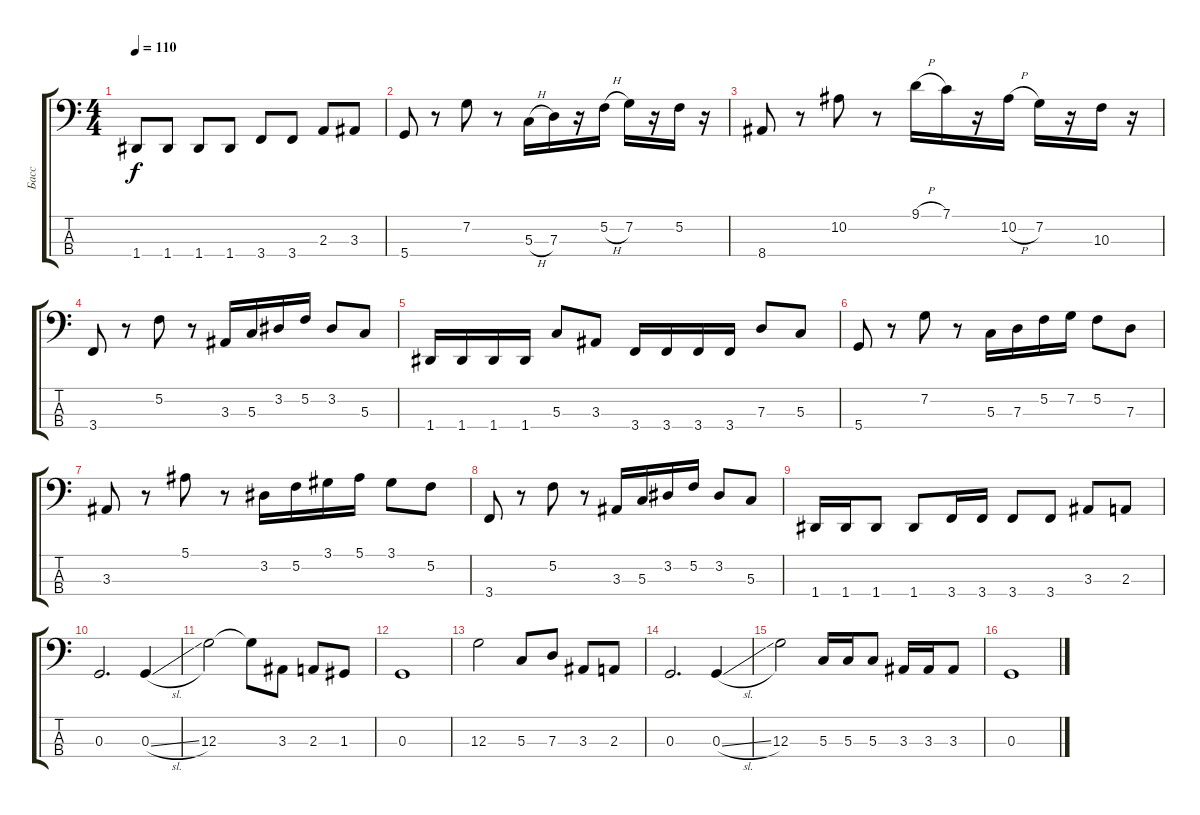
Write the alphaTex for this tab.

\track ("Басс" "Басс") {instrument electricbassfinger}
\staff {score tabs}
\tuning (F2 C2 G1 D1) {hide}
\ts (4 4)
\tempo 110
\clef f4
\ks c
1.4.8{dy f} 1.4.8 1.4.8 1.4.8 3.4.8 3.4.8 2.3.8 3.3.8 |
5.4.8 r.8 7.2.8 r.8 5.3{h}.16 7.3.16 r.16 5.2{h}.16 7.2.16 r.16 5.2.16 r.16 |
8.4.8 r.8 10.2.8 r.8 9.1{h}.16 7.1.16 r.16 10.2{h}.16 7.2.16 r.16 10.3.16 r.16 |
3.4.8 r.8 5.2.8 r.8 3.3.16 5.3.16 3.2.16 5.2.16 3.2.8 5.3.8 |
1.4.16 1.4.16 1.4.16 1.4.16 5.3.8 3.3.8 3.4.16 3.4.16 3.4.16 3.4.16 7.3.8 5.3.8 |
5.4.8 r.8 7.2.8 r.8 5.3.16 7.3.16 5.2.16 7.2.16 5.2.8 7.3.8 |
3.3.8 r.8 5.1.8 r.8 3.2.16 5.2.16 3.1.16 5.1.16 3.1.8 5.2.8 |
3.4.8 r.8 5.2.8 r.8 3.3.16 5.3.16 3.2.16 5.2.16 3.2.8 5.3.8 |
1.4.16 1.4.16 1.4.8 1.4.8 3.4.16 3.4.16 3.4.8 3.4.8 3.3.8 2.3.8 |
0.3.2{d} 0.3{sl}.4 |
12.3.2 12.3{t}.8 3.3.8 2.3.8 1.3.8 |
0.3.1 |
12.3.2 5.3.8 7.3.8 3.3.8 2.3.8 |
0.3.2{d} 0.3{sl}.4 |
12.3.2 5.3.16 5.3.16 5.3.8 3.3.16 3.3.16 3.3.8 |
0.3.1
